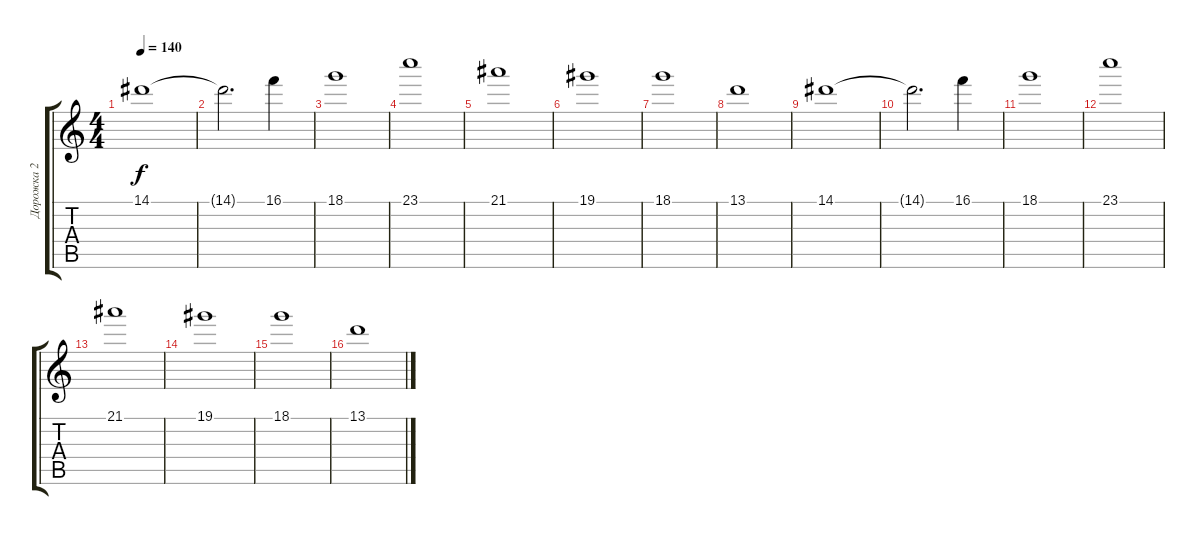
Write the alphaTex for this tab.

\track ("Дорожка 2" "Дорожка 2") {instrument distortionguitar}
\staff {score tabs}
\tuning (Db4 Ab3 E3 B2 Gb2 B1) {hide}
\ts (4 4)
\tempo 140
\clef g2
\ks c
14.1.1{dy f} |
14.1{t}.2{d} 16.1.4 |
18.1.1 |
23.1.1 |
21.1.1 |
19.1.1 |
18.1.1 |
13.1.1 |
14.1.1 |
14.1{t}.2{d} 16.1.4 |
18.1.1 |
23.1.1 |
21.1.1 |
19.1.1 |
18.1.1 |
13.1.1
